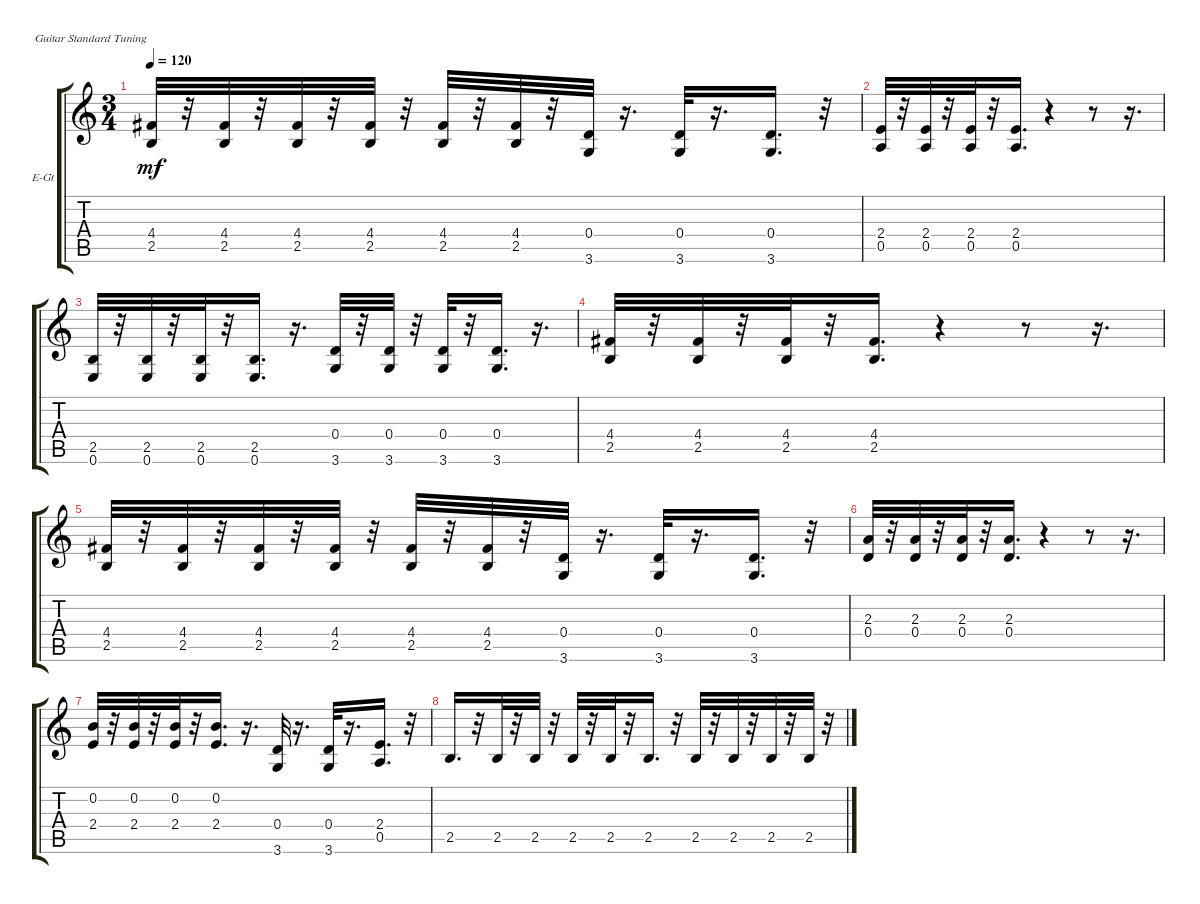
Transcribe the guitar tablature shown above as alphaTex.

\bracketExtendMode groupsimilarinstruments
\firstSystemTrackNameOrientation horizontal
\otherSystemsTrackNameOrientation horizontal
\track ("" "E-Gt") {instrument electricguitarclean}
\staff {score tabs}
\tuning (E4 B3 G3 D3 A2 E2)
\ts (3 4)
\tempo 120
\clef g2
\ks c
(4.4 2.5).32{dy mf} r.32 (2.5 4.4).32 r.32 (2.5 4.4).32 r.32 (2.5 4.4).32 r.32 (2.5 4.4).32 r.32 (2.5 4.4).32 r.32 (0.4 3.6).32 r.16{d} (3.6 0.4).32 r.16{d} (0.4 3.6).16{d} r.32 |
(2.4 0.5).32 r.32 (0.5 2.4).32 r.32 (0.5 2.4).32 r.32 (2.4 0.5).16{d} r.4 r.8 r.16{d} |
(2.5 0.6).32 r.32 (0.6 2.5).32 r.32 (0.6 2.5).32 r.32 (0.6 2.5).16{d} r.16{d} (0.4 3.6).32 r.32 (3.6 0.4).32 r.32 (3.6 0.4).32 r.32 (3.6 0.4).16{d} r.16{d} |
(4.4 2.5).32 r.32 (2.5 4.4).32 r.32 (2.5 4.4).32 r.32 (4.4 2.5).16{d} r.4 r.8 r.16{d} |
(4.4 2.5).32 r.32 (2.5 4.4).32 r.32 (2.5 4.4).32 r.32 (2.5 4.4).32 r.32 (2.5 4.4).32 r.32 (2.5 4.4).32 r.32 (0.4 3.6).32 r.16{d} (3.6 0.4).32 r.16{d} (0.4 3.6).16{d} r.32 |
(2.3 0.4).32 r.32 (0.4 2.3).32 r.32 (0.4 2.3).32 r.32 (2.3 0.4).16{d} r.4 r.8 r.16{d} |
(0.2 2.4).32 r.32 (2.4 0.2).32 r.32 (2.4 0.2).32 r.32 (2.4 0.2).16{d} r.16{d} (0.4 3.6).32 r.16{d} (3.6 0.4).32 r.16{d} (2.4 0.5).16{d} r.32 |
2.5.16{d} r.32 2.5.32 r.32 2.5.32 r.32 2.5.32 r.32 2.5.32 r.32 2.5.16{d} r.32 2.5.32 r.32 2.5.32 r.32 2.5.32 r.32 2.5.32 r.32
